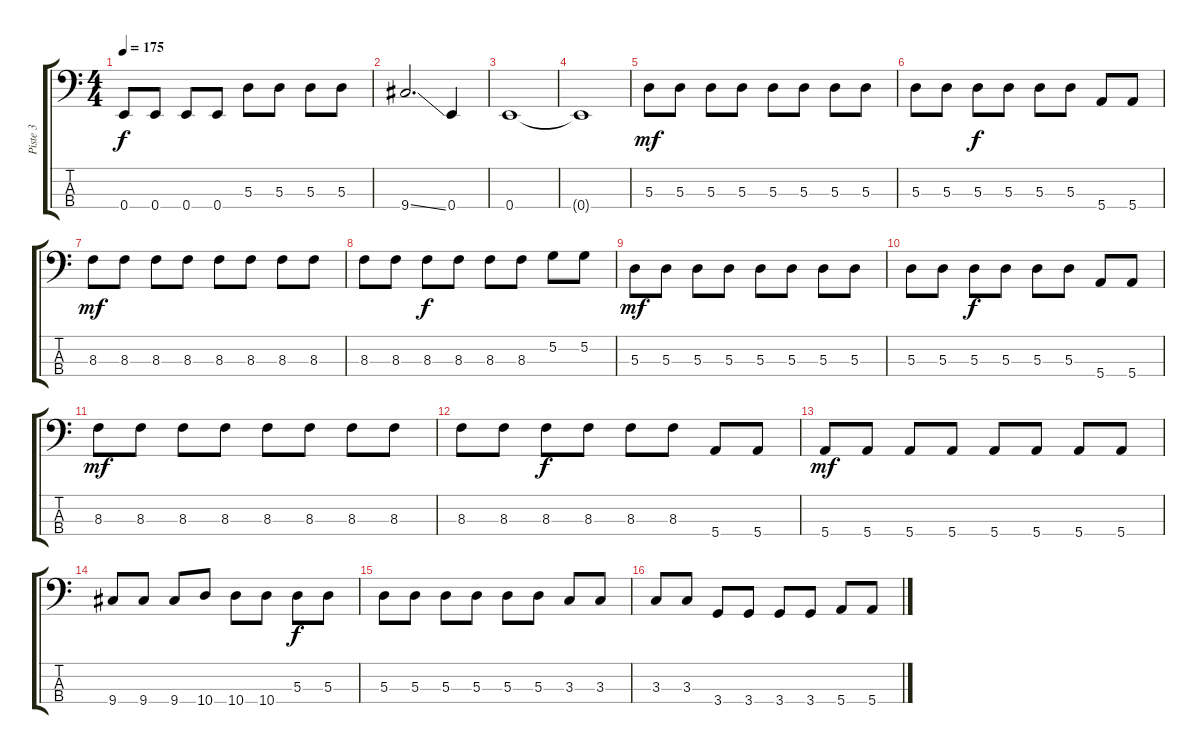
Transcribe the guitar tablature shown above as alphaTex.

\track ("Piste 3" "Piste 3") {instrument electricbassfinger}
\staff {score tabs}
\tuning (G2 D2 A1 E1) {hide}
\ts (4 4)
\tempo 175
\clef f4
\ks c
0.4.8{dy f} 0.4.8 0.4.8 0.4.8 5.3.8 5.3.8 5.3.8 5.3.8 |
9.4{ss}.2{d} 0.4.4 |
0.4.1 |
0.4{t}.1 |
5.3.8{dy mf} 5.3.8 5.3.8 5.3.8 5.3.8 5.3.8 5.3.8 5.3.8 |
5.3.8 5.3.8 5.3.8{dy f} 5.3.8 5.3.8 5.3.8 5.4.8 5.4.8 |
8.3.8{dy mf} 8.3.8 8.3.8 8.3.8 8.3.8 8.3.8 8.3.8 8.3.8 |
8.3.8 8.3.8 8.3.8{dy f} 8.3.8 8.3.8 8.3.8 5.2.8 5.2.8 |
5.3.8{dy mf} 5.3.8 5.3.8 5.3.8 5.3.8 5.3.8 5.3.8 5.3.8 |
5.3.8 5.3.8 5.3.8{dy f} 5.3.8 5.3.8 5.3.8 5.4.8 5.4.8 |
8.3.8{dy mf} 8.3.8 8.3.8 8.3.8 8.3.8 8.3.8 8.3.8 8.3.8 |
8.3.8 8.3.8 8.3.8{dy f} 8.3.8 8.3.8 8.3.8 5.4.8 5.4.8 |
5.4.8{dy mf} 5.4.8 5.4.8 5.4.8 5.4.8 5.4.8 5.4.8 5.4.8 |
9.4.8 9.4.8 9.4.8 10.4.8 10.4.8 10.4.8 5.3.8{dy f} 5.3.8 |
5.3.8 5.3.8 5.3.8 5.3.8 5.3.8 5.3.8 3.3.8 3.3.8 |
3.3.8 3.3.8 3.4.8 3.4.8 3.4.8 3.4.8 5.4.8 5.4.8
